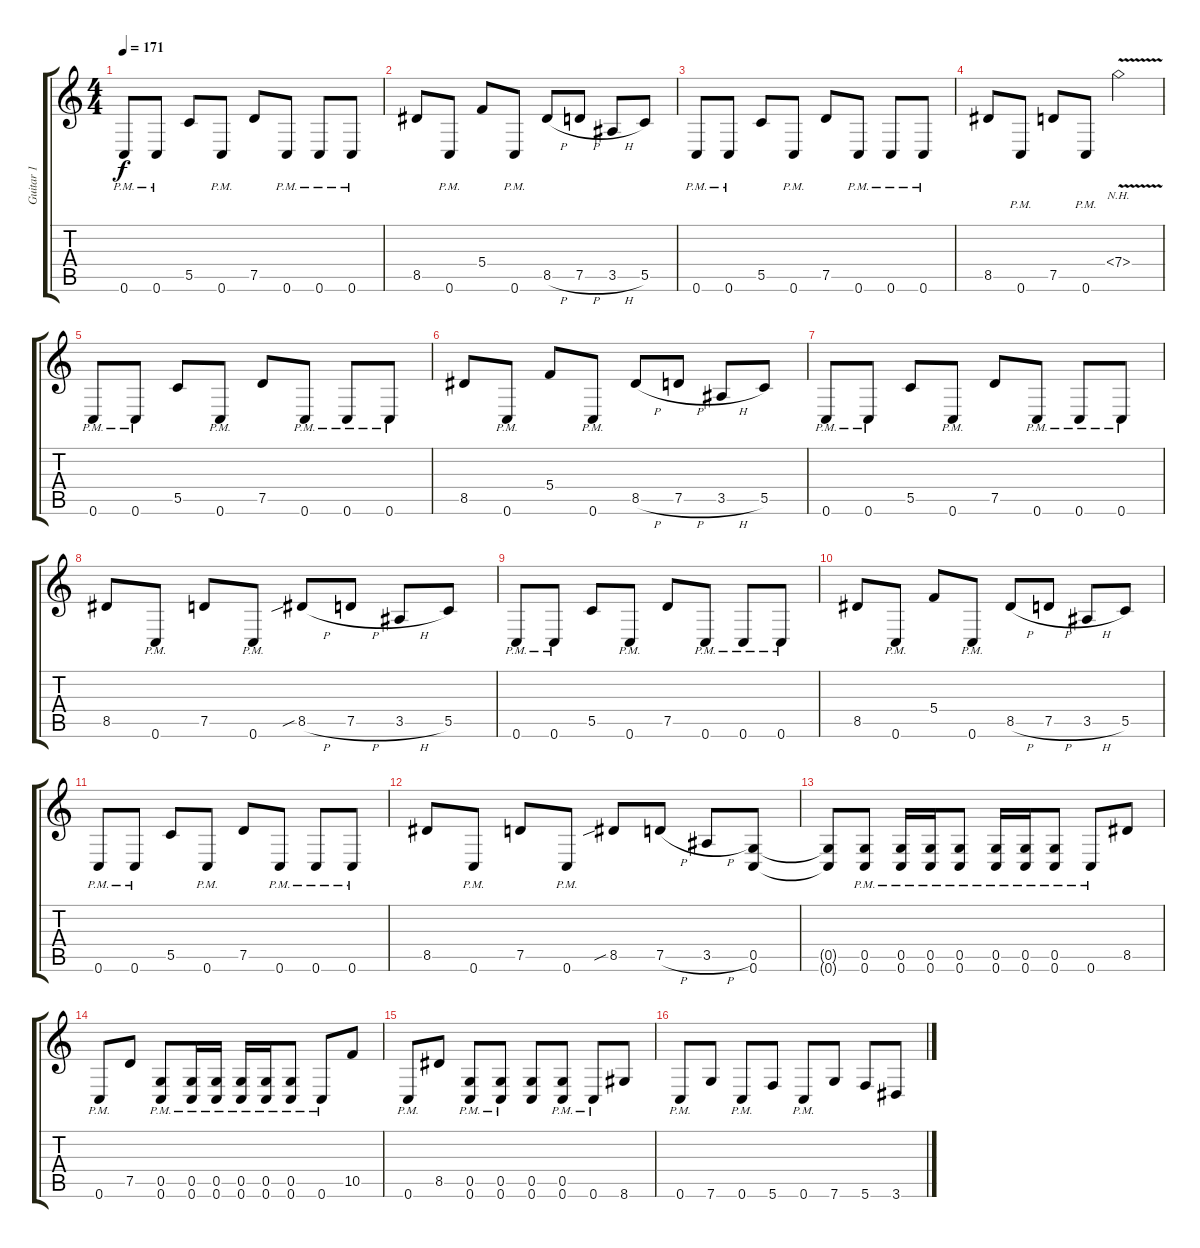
\track ("Guitar 1" "Guitar 1") {instrument distortionguitar}
\staff {score tabs}
\tuning (D4 A3 F3 C3 G2 C2) {hide}
\ts (4 4)
\tempo 171
\clef g2
\ks c
0.6{pm}.8{dy f} 0.6{pm}.8 5.5.8 0.6{pm}.8 7.5.8 0.6{pm}.8 0.6{pm}.8 0.6{pm}.8 |
8.5.8 0.6{pm}.8 5.4.8 0.6{pm}.8 8.5{h}.8 7.5{h}.8 3.5{h}.8 5.5.8 |
0.6{pm}.8 0.6{pm}.8 5.5.8 0.6{pm}.8 7.5.8 0.6{pm}.8 0.6{pm}.8 0.6{pm}.8 |
8.5.8 0.6{pm}.8 7.5.8 0.6{pm}.8 7.4{nh v}.2 |
0.6{pm}.8 0.6{pm}.8 5.5.8 0.6{pm}.8 7.5.8 0.6{pm}.8 0.6{pm}.8 0.6{pm}.8 |
8.5.8 0.6{pm}.8 5.4.8 0.6{pm}.8 8.5{h}.8 7.5{h}.8 3.5{h}.8 5.5.8 |
0.6{pm}.8 0.6{pm}.8 5.5.8 0.6{pm}.8 7.5.8 0.6{pm}.8 0.6{pm}.8 0.6{pm}.8 |
8.5.8 0.6{pm}.8 7.5.8 0.6{pm}.8 8.5{sib h}.8 7.5{h}.8 3.5{h}.8 5.5.8 |
0.6{pm}.8 0.6{pm}.8 5.5.8 0.6{pm}.8 7.5.8 0.6{pm}.8 0.6{pm}.8 0.6{pm}.8 |
8.5.8 0.6{pm}.8 5.4.8 0.6{pm}.8 8.5{h}.8 7.5{h}.8 3.5{h}.8 5.5.8 |
0.6{pm}.8 0.6{pm}.8 5.5.8 0.6{pm}.8 7.5.8 0.6{pm}.8 0.6{pm}.8 0.6{pm}.8 |
8.5.8 0.6{pm}.8 7.5.8 0.6{pm}.8 8.5{sib}.8 7.5{h}.8 3.5{h}.8 (0.5 0.6).8 |
(0.5{t} 0.6{t}).8 (0.5{pm} 0.6{pm}).8 (0.5{pm} 0.6{pm}).16 (0.5{pm} 0.6{pm}).16 (0.5{pm} 0.6{pm}).8 (0.5{pm} 0.6{pm}).16 (0.5{pm} 0.6{pm}).16 (0.5{pm} 0.6{pm}).8 0.6{pm}.8 8.5.8 |
0.6{pm}.8 7.5.8 (0.5{pm} 0.6{pm}).8 (0.5{pm} 0.6{pm}).16 (0.5{pm} 0.6{pm}).16 (0.5{pm} 0.6{pm}).16 (0.5{pm} 0.6{pm}).16 (0.5{pm} 0.6{pm}).8 0.6{pm}.8 10.5.8 |
0.6{pm}.8 8.5.8 (0.5{pm} 0.6{pm}).8 (0.5{pm} 0.6{pm}).8 (0.5 0.6).8 (0.5{pm} 0.6{pm}).8 0.6{pm}.8 8.6.8 |
0.6{pm}.8 7.6.8 0.6{pm}.8 5.6.8 0.6{pm}.8 7.6.8 5.6.8 3.6.8
